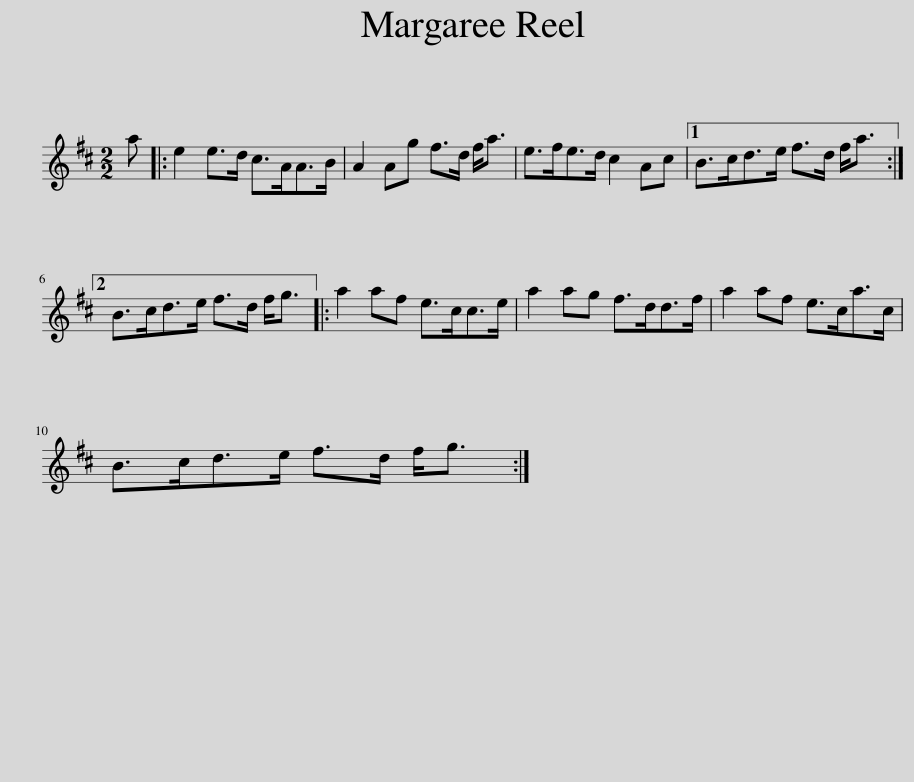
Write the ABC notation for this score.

X:1
L:1/8
M:2/2
I:linebreak $
K:D
V:1 treble
V:1
 a |: e2 e>d c>AA>B | A2 Ag f>d f<a | e>fe>d c2 Ac |1 B>cd>e f>d f<a :|2$ %5
 B>cd>e f>d f<g |: a2 af e>cc>e | a2 ag f>dd>f | a2 af e>ca>c |$ B>cd>e f>d f<g :| %10
